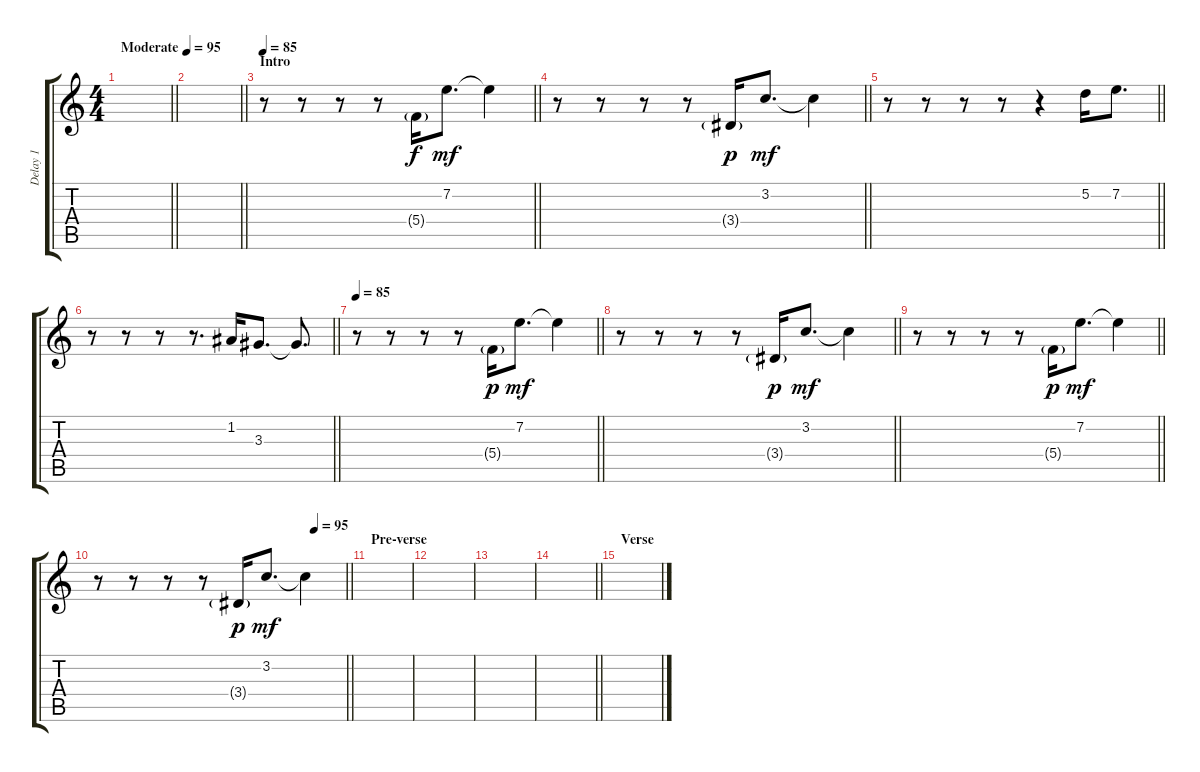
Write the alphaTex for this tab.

\track ("Delay 1" "Delay 1") {instrument electricguitarclean}
\staff {score tabs}
\tuning (D4 A3 F3 C3 G2 C2) {hide}
\ts (4 4)
\tempo (95 "Moderate")
\clef g2
\barLineRight lightlight
\ks c
|
\barLineRight lightlight
|
\section ("" "Intro")
\tempo 85
\barLineRight lightlight
r.8 r.8 r.8 r.8 5.4{g}.16 7.2.8{d dy mf} 7.2{t}.4 |
\barLineRight lightlight
r.8 r.8 r.8 r.8 3.4{g}.16{dy p} 3.2.8{d dy mf} 3.2{t}.4 |
\barLineRight lightlight
r.8 r.8 r.8 r.8 r.4 5.2.16 7.2.8{d} |
\barLineRight lightlight
r.8 r.8 r.8 r.8{d} 1.2.16 3.3.8{d} 3.3{t}.8{d} |
\tempo 85
\barLineRight lightlight
r.8 r.8 r.8 r.8 5.4{g}.16{dy p} 7.2.8{d dy mf} 7.2{t}.4 |
\barLineRight lightlight
r.8 r.8 r.8 r.8 3.4{g}.16{dy p} 3.2.8{d dy mf} 3.2{t}.4 |
\barLineRight lightlight
r.8 r.8 r.8 r.8 5.4{g}.16{dy p} 7.2.8{d dy mf} 7.2{t}.4 |
\tempo (95 0.875)
\barLineRight lightlight
r.8 r.8 r.8 r.8 3.4{g}.16{dy p} 3.2.8{d dy mf} 3.2{t}.4 |
\section ("" "Pre-verse")
|
|
|
\barLineRight lightlight
|
\section ("" "Verse")
